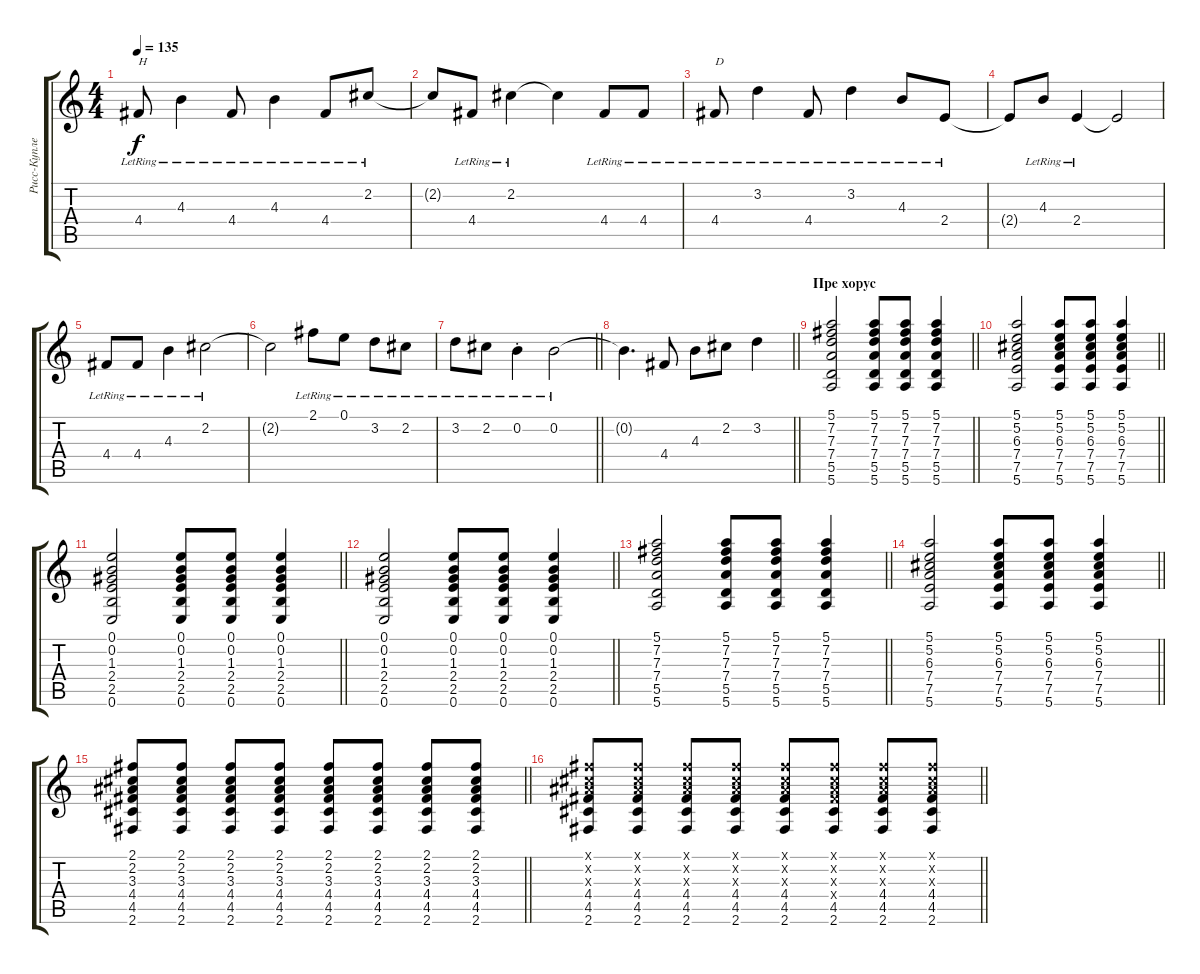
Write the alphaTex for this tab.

\track ("Рисс-Куплеты и ПХ" "Рисс-Купле") {mute instrument electricguitarclean}
\staff {score tabs}
\tuning (E4 B3 G3 D3 A2 E2) {hide}
\ts (4 4)
\tempo 135
\clef g2
\ks c
4.4{lr}.8{txt "H" dy f} 4.3{lr}.4 4.4{lr}.8 4.3{lr}.4 4.4{lr}.8 2.2{lr}.8 |
2.2{t}.8 4.4{lr}.8 2.2{lr}.4 2.2{t}.4 4.4{lr}.8 4.4{lr}.8 |
4.4{lr}.8{txt "D"} 3.2{lr}.4 4.4{lr}.8 3.2{lr}.4 4.3{lr}.8 2.4{lr}.8 |
2.4{t}.8 4.3{lr}.8 2.4{lr}.4 2.4{t}.2 |
4.4{lr}.8 4.4{lr}.8 4.3{lr}.4 2.2{lr}.2 |
2.2{t}.2 2.1{lr}.8 0.1{lr}.8 3.2{lr}.8 2.2{lr}.8 |
\barLineRight lightlight
3.2{lr}.8 2.2{lr}.8 0.2{st lr}.4 0.2{lr}.2 |
\barLineRight lightlight
0.2{t}.4{d} 4.4.8 4.3.8 2.2.8 3.2.4 |
\section ("" "Пре хорус")
\barLineRight lightlight
(5.1 7.2 7.3 7.4 5.5 5.6).2{volume 16 instrument electricguitarclean} (5.1 7.2 7.3 7.4 5.5 5.6).8 (5.1 7.2 7.3 7.4 5.5 5.6).8 (5.1 7.2 7.3 7.4 5.5 5.6).4 |
\barLineRight lightlight
(5.1 5.2 6.3 7.4 7.5 5.6).2 (5.1 5.2 6.3 7.4 7.5 5.6).8 (5.1 5.2 6.3 7.4 7.5 5.6).8 (5.1 5.2 6.3 7.4 7.5 5.6).4 |
\barLineRight lightlight
(0.1 0.2 1.3 2.4 2.5 0.6).2 (0.1 0.2 1.3 2.4 2.5 0.6).8 (0.1 0.2 1.3 2.4 2.5 0.6).8 (0.1 0.2 1.3 2.4 2.5 0.6).4 |
\barLineRight lightlight
(0.1 0.2 1.3 2.4 2.5 0.6).2 (0.1 0.2 1.3 2.4 2.5 0.6).8 (0.1 0.2 1.3 2.4 2.5 0.6).8 (0.1 0.2 1.3 2.4 2.5 0.6).4 |
\barLineRight lightlight
(5.1 7.2 7.3 7.4 5.5 5.6).2 (5.1 7.2 7.3 7.4 5.5 5.6).8 (5.1 7.2 7.3 7.4 5.5 5.6).8 (5.1 7.2 7.3 7.4 5.5 5.6).4 |
\barLineRight lightlight
(5.1 5.2 6.3 7.4 7.5 5.6).2 (5.1 5.2 6.3 7.4 7.5 5.6).8 (5.1 5.2 6.3 7.4 7.5 5.6).8 (5.1 5.2 6.3 7.4 7.5 5.6).4 |
\section ("" "")
\barLineRight lightlight
(2.1 2.2 3.3 4.4 4.5 2.6).8{volume 16} (2.1 2.2 3.3 4.4 4.5 2.6).8 (2.1 2.2 3.3 4.4 4.5 2.6).8 (2.1 2.2 3.3 4.4 4.5 2.6).8 (2.1 2.2 3.3 4.4 4.5 2.6).8 (2.1 2.2 3.3 4.4 4.5 2.6).8 (2.1 2.2 3.3 4.4 4.5 2.6).8 (2.1 2.2 3.3 4.4 4.5 2.6).8 |
\barLineRight lightlight
(2.1{x} 2.2{x} 3.3{x} 4.4 4.5 2.6).8 (2.1{x} 2.2{x} 3.3{x} 4.4 4.5 2.6).8 (2.1{x} 2.2{x} 3.3{x} 4.4 4.5 2.6).8 (2.1{x} 2.2{x} 3.3{x} 4.4 4.5 2.6).8 (2.1{x} 2.2{x} 3.3{x} 4.4 4.5 2.6).8 (2.1{x} 2.2{x} 3.3{x} 4.4{x} 4.5 2.6).8 (2.1{x} 2.2{x} 3.3{x} 4.4 4.5 2.6).8 (2.1{x} 2.2{x} 3.3{x} 4.4 4.5 2.6).8
